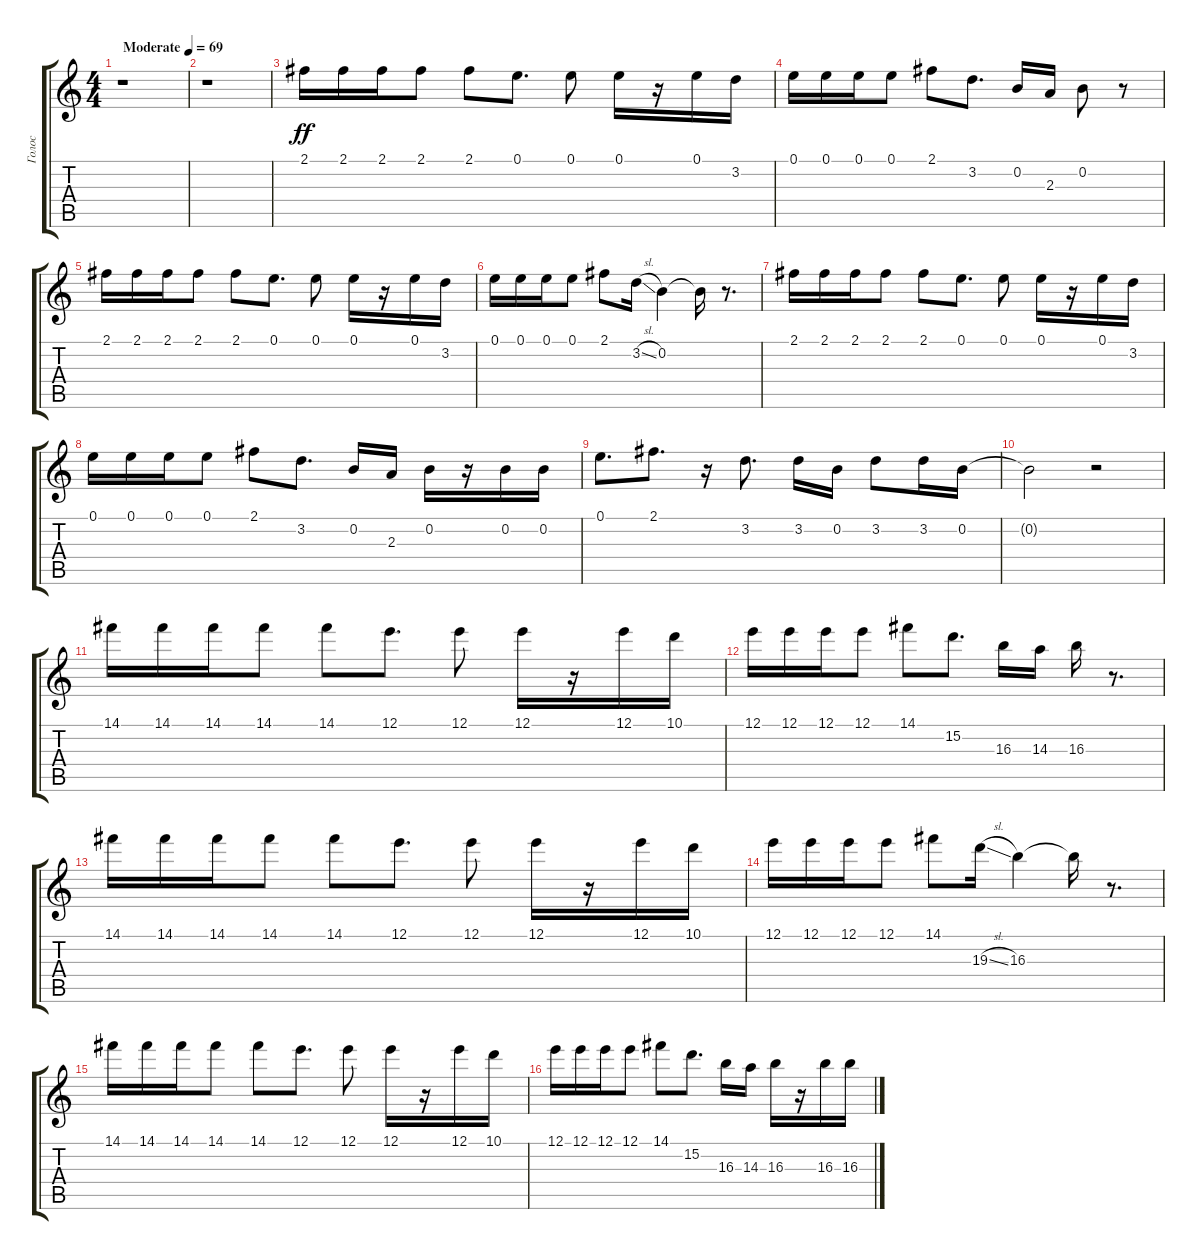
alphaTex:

\track ("Голос" "Голос") {instrument overdrivenguitar}
\staff {score tabs}
\tuning (E4 B3 G3 D3 A2 E2) {hide}
\ts (4 4)
\tempo (69 "Moderate")
\clef g2
\ks c
r.1{dy ff instrument overdrivenguitar} |
r.1 |
2.1.16 2.1.16 2.1.16 2.1.8 2.1.8 0.1.8{d} 0.1.8 0.1.16 r.16 0.1.16 3.2.16 |
0.1.16 0.1.16 0.1.16 0.1.8 2.1.8 3.2.8{d} 0.2.16 2.3.16 0.2.8 r.8 |
2.1.16 2.1.16 2.1.16 2.1.8 2.1.8 0.1.8{d} 0.1.8 0.1.16 r.16 0.1.16 3.2.16 |
0.1.16 0.1.16 0.1.16 0.1.8 2.1.8 3.2{sl}.16 0.2.4 0.2{t}.16 r.8{d} |
2.1.16 2.1.16 2.1.16 2.1.8 2.1.8 0.1.8{d} 0.1.8 0.1.16 r.16 0.1.16 3.2.16 |
0.1.16 0.1.16 0.1.16 0.1.8 2.1.8 3.2.8{d} 0.2.16 2.3.16 0.2.16 r.16 0.2.16 0.2.16 |
0.1.8{d} 2.1.8{d} r.16 3.2.8{d} 3.2.16 0.2.16 3.2.8 3.2.16 0.2.16 |
0.2{t}.2 r.2 |
14.1.16 14.1.16 14.1.16 14.1.8 14.1.8 12.1.8{d} 12.1.8 12.1.16 r.16 12.1.16 10.1.16 |
12.1.16 12.1.16 12.1.16 12.1.8 14.1.8 15.2.8{d} 16.3.16 14.3.16 16.3.16 r.8{d} |
14.1.16 14.1.16 14.1.16 14.1.8 14.1.8 12.1.8{d} 12.1.8 12.1.16 r.16 12.1.16 10.1.16 |
12.1.16 12.1.16 12.1.16 12.1.8 14.1.8 19.3{sl}.16 16.3.4 16.3{t}.16 r.8{d} |
14.1.16 14.1.16 14.1.16 14.1.8 14.1.8 12.1.8{d} 12.1.8 12.1.16 r.16 12.1.16 10.1.16 |
12.1.16 12.1.16 12.1.16 12.1.8 14.1.8 15.2.8{d} 16.3.16 14.3.16 16.3.16 r.16 16.3.16 16.3.16
